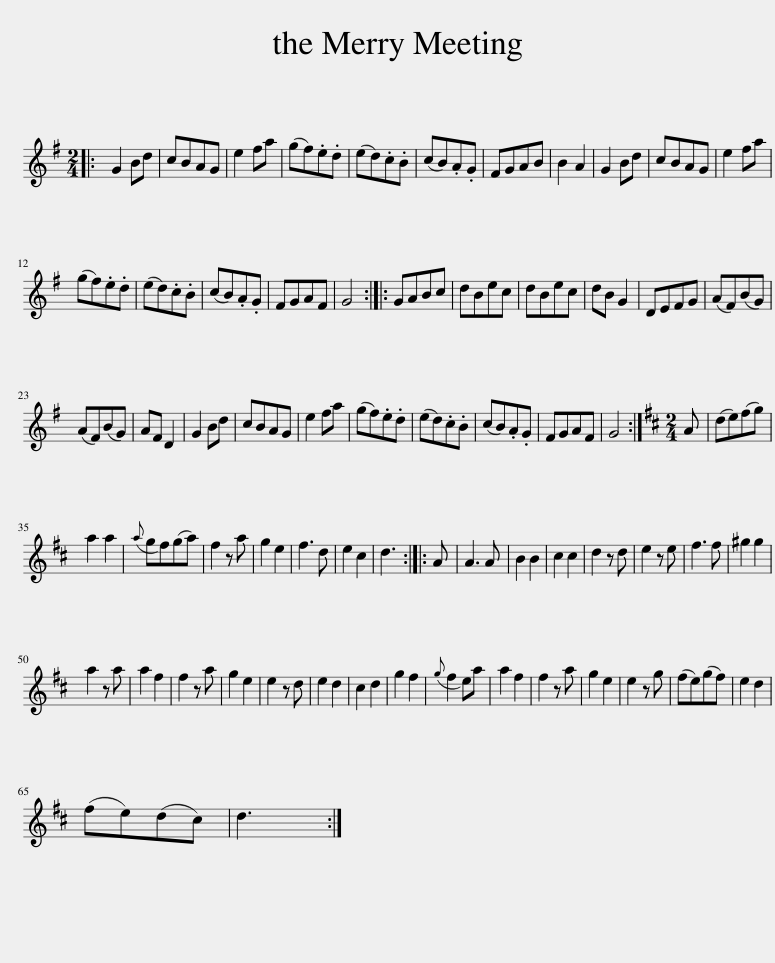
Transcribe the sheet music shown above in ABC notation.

X:1
L:1/8
M:2/4
I:linebreak $
K:G
V:1 treble
V:1
|: G2 Bd | cBAG | e2 fa | (gf).e.d | (ed).c.B | %5
 (cB).A.G | FGAB | B2 A2 | G2 Bd | cBAG | %10
 e2 fa |$ (gf).e.d | (ed).c.B | (cB).A.G | FGAF | %15
 G4 :: GABc | dBec | dBec | dB G2 | %20
 DEFG | (AF)(BG) |$ (AF)(BG) | AF D2 | G2 Bd | %25
 cBAG | e2 fa | (gf).e.d | (ed).c.B | (cB).A.G | %30
 FGAF | G4 :|[K:D][M:2/4] A | (de)(fg) |$ a2 a2 | %35
({a} gf)(ga) | f2 z a | g2 e2 | f3 d | e2 c2 | %40
 d3 :: A | A3 A | B2 B2 | c2 c2 | %45
 d2 z d | e2 z e | f3 f | ^g2 g2 |$ a2 z a | %50
 a2 f2 | f2 z a | g2 e2 | e2 z d | e2 d2 | %55
 c2 d2 | g2 f2 |({g} f2 e)a | a2 f2 | f2 z a | %60
 g2 e2 | e2 z g | (fe)(gf) | e2 d2 |$ (fe)(dc) | %65
 d3 :| %66
